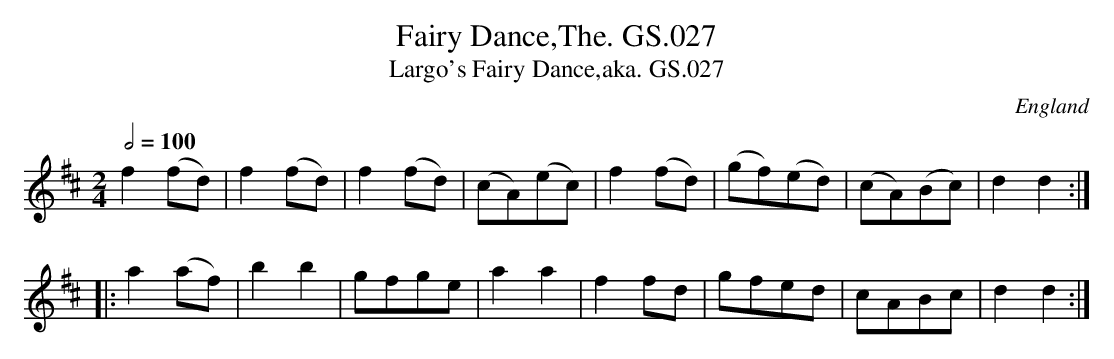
X:1
T:Fairy Dance,The. GS.027
T:Largo's Fairy Dance,aka. GS.027
L:1/8
M:2/4
O:England
Q:1/2=100
K:D Major
f2(fd) | f2(fd) | f2 (fd) | (cA)(ec) | f2 (fd) | (gf)(ed) |  (cA)(Bc) |\
d2d2 :|!
|:a2(af) | b2b2 | gfge | a2a2 | f2 fd | gfed | cABc | d2 d2 :|
